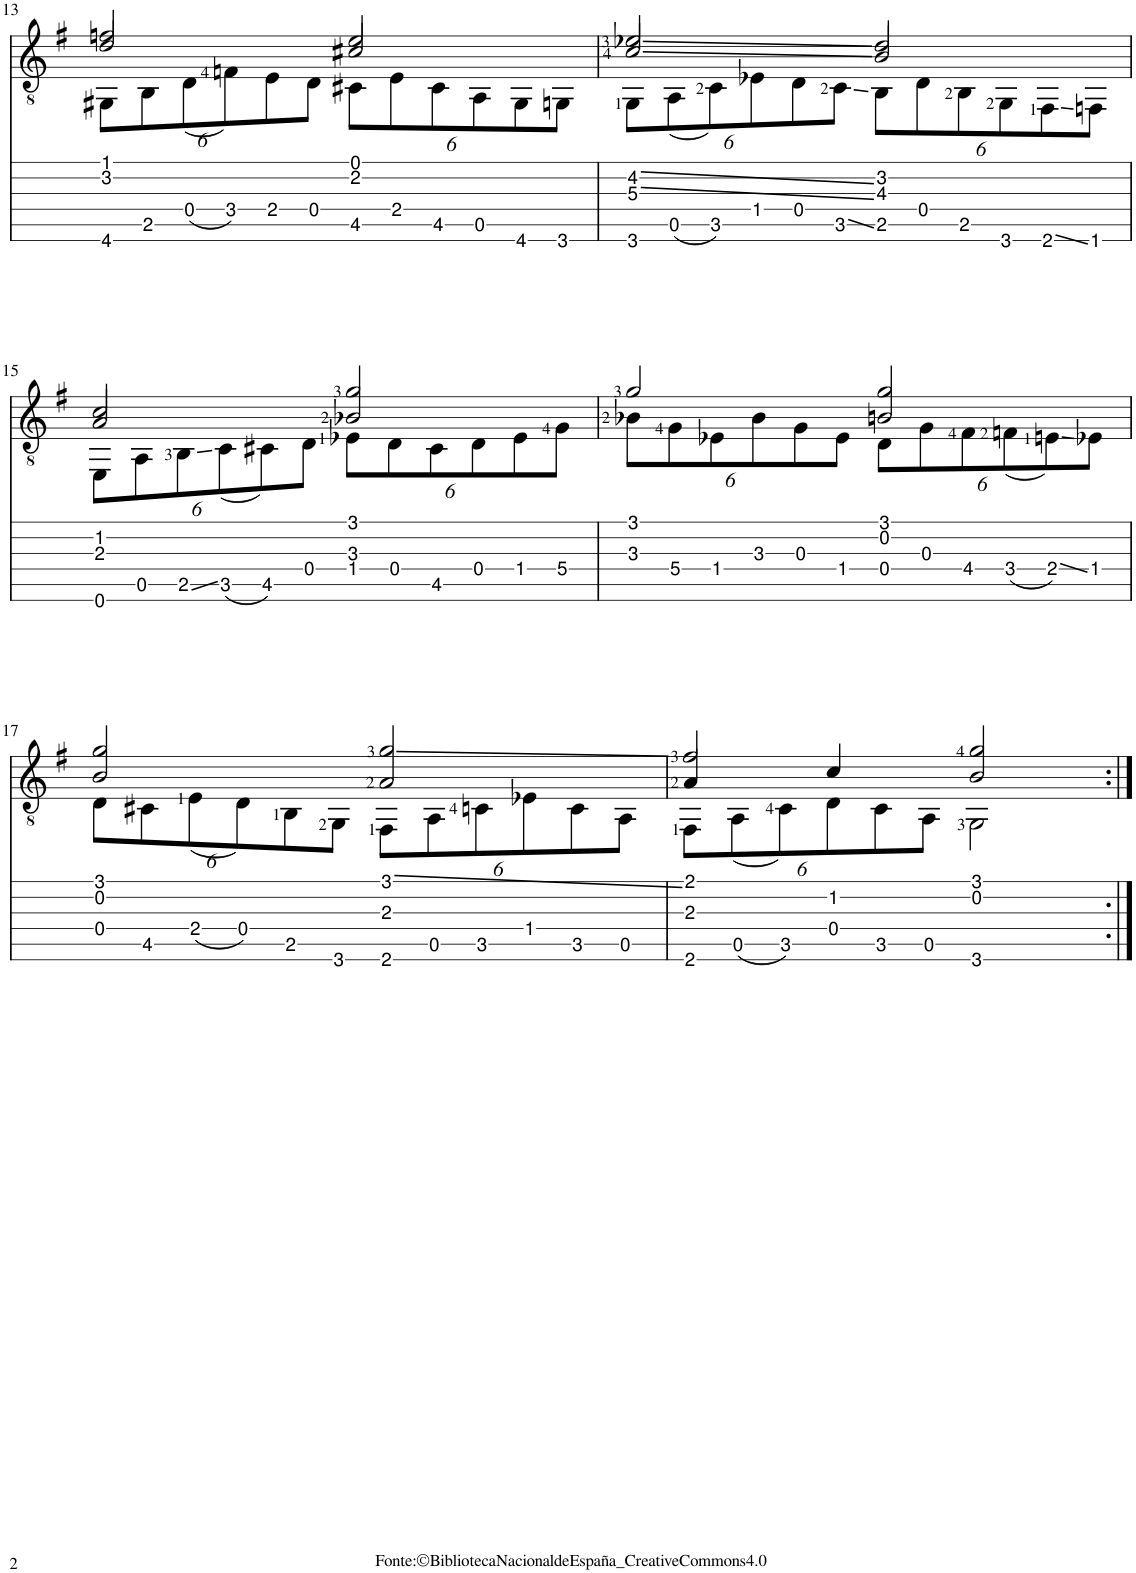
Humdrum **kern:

**kern	**kern
*part1	*part1
*staff2	*staff1
*I"Guitar	*
*I'Guit.	*
!!LO:PB:g=z
*	*clefGv2
*k[f#]	*k[f#]
*M4/4	*M4/4
*met(c)	*met(c)
=13	=13
*^	*^
*	*Xbrackettup	*	*Xbrackettup
*	*^	*	*^
2f	12GG#L	2d	2fn/	12GG#X\L	2d/
.	12BB	.	.	12BB\	.
.	12DJ	.	.	(12D\	.
.	12FL	.	.	12Fn\)	.
.	12E	.	.	12E\	.
.	12DJ	.	.	12D\J	.
2e	12C#L	2c#	2e/	12C#X\L	2c#X/
.	12E	.	.	12E\	.
.	12C#J	.	.	12C#\	.
.	12AAL	.	.	12AA\	.
.	12GG#	.	.	12GG#\	.
.	12GGJ	.	.	12GGn\J	.
=14	=14	=14	=14	=14	=14
2e-	12GGL	2c	2e-X/	12GG\L	2c/
.	12AA	.	.	(12AA\	.
.	12CJ	.	.	12C\)	.
.	12E-L	.	.	12E-X\	.
.	12D	.	.	12D\	.
.	12CJ	.	.	12C\J	.
2d	12BBL	2B	2d/	12BB\L	2B/
.	12D	.	.	12D\	.
.	12BBJ	.	.	12BB\	.
.	12GGL	.	.	12GG\	.
.	12FF#	.	.	12FF#\	.
.	12FFJ	.	.	12FFn\J	.
!!LO:LB:g=z	!!	!!
=15	=15	=15	=15	=15	=15
2c	12EEL	2A	2c/	12EE\L	2A/
.	12AA	.	.	12AA\	.
.	12BBJ	.	.	12BB\	.
.	12CL	.	.	(12C\	.
.	12C#	.	.	12C#X\)	.
.	12DJ	.	.	12D\J	.
2g	12E-L	2B-	2g/	12E-X\L	2B-X/
.	12D	.	.	12D\	.
.	12C#J	.	.	12C#\	.
.	12DL	.	.	12D\	.
.	12E-	.	.	12E-\	.
.	12GJ	.	.	12G\J	.
*	*v	*v	*	*	*
*	*	*	*v	*v
=16	=16	=16	=16
2g	12B-L	2g/	12B-X\L
.	12G	.	12G\
.	12E-J	.	12E-X\
.	12B-L	.	12B-\
.	12G	.	12G\
.	12E-J	.	12E-\J
2B 2g	12DL	2Bn/ 2g/	12D\L
.	12G	.	12G\
.	12F#J	.	12F#\
.	12FL	.	(12Fn\
.	12E	.	12En\)
.	12E-J	.	12E-X\J
!!LO:LB:g=z	!!
=17	=17	=17	=17
2B 2g	12DL	2B/ 2g/	12D\L
.	12C#	.	12C#X\
.	12EJ	.	(12E\
.	12DL	.	12D\)
.	12BB	.	12BB\
.	12GGJ	.	12GG\J
2A 2g	12FF#L	2A/ 2g/	12FF#\L
.	12AA	.	12AA\
.	12CJ	.	12Cn\
.	12E-L	.	12E-X\
.	12C	.	12C\
.	12AAJ	.	12AA\J
=18	=18	=18	=18
*	*^	*	*^
2f#	12FF#L	4A	2f#/	12FF#\L	4A/
.	12AA	.	.	(12AA\	.
.	12CJ	.	.	12C\)	.
.	12DL	4c	.	12D\	4c/
.	12C	.	.	12C\	.
.	12AAJ	.	.	12AA\J	.
2g	2GG	2B	2g/	2GG\	2B/
*v	*v	*v	*	*	*
*	*v	*v	*v
=:|!	=:|!
*-	*-
